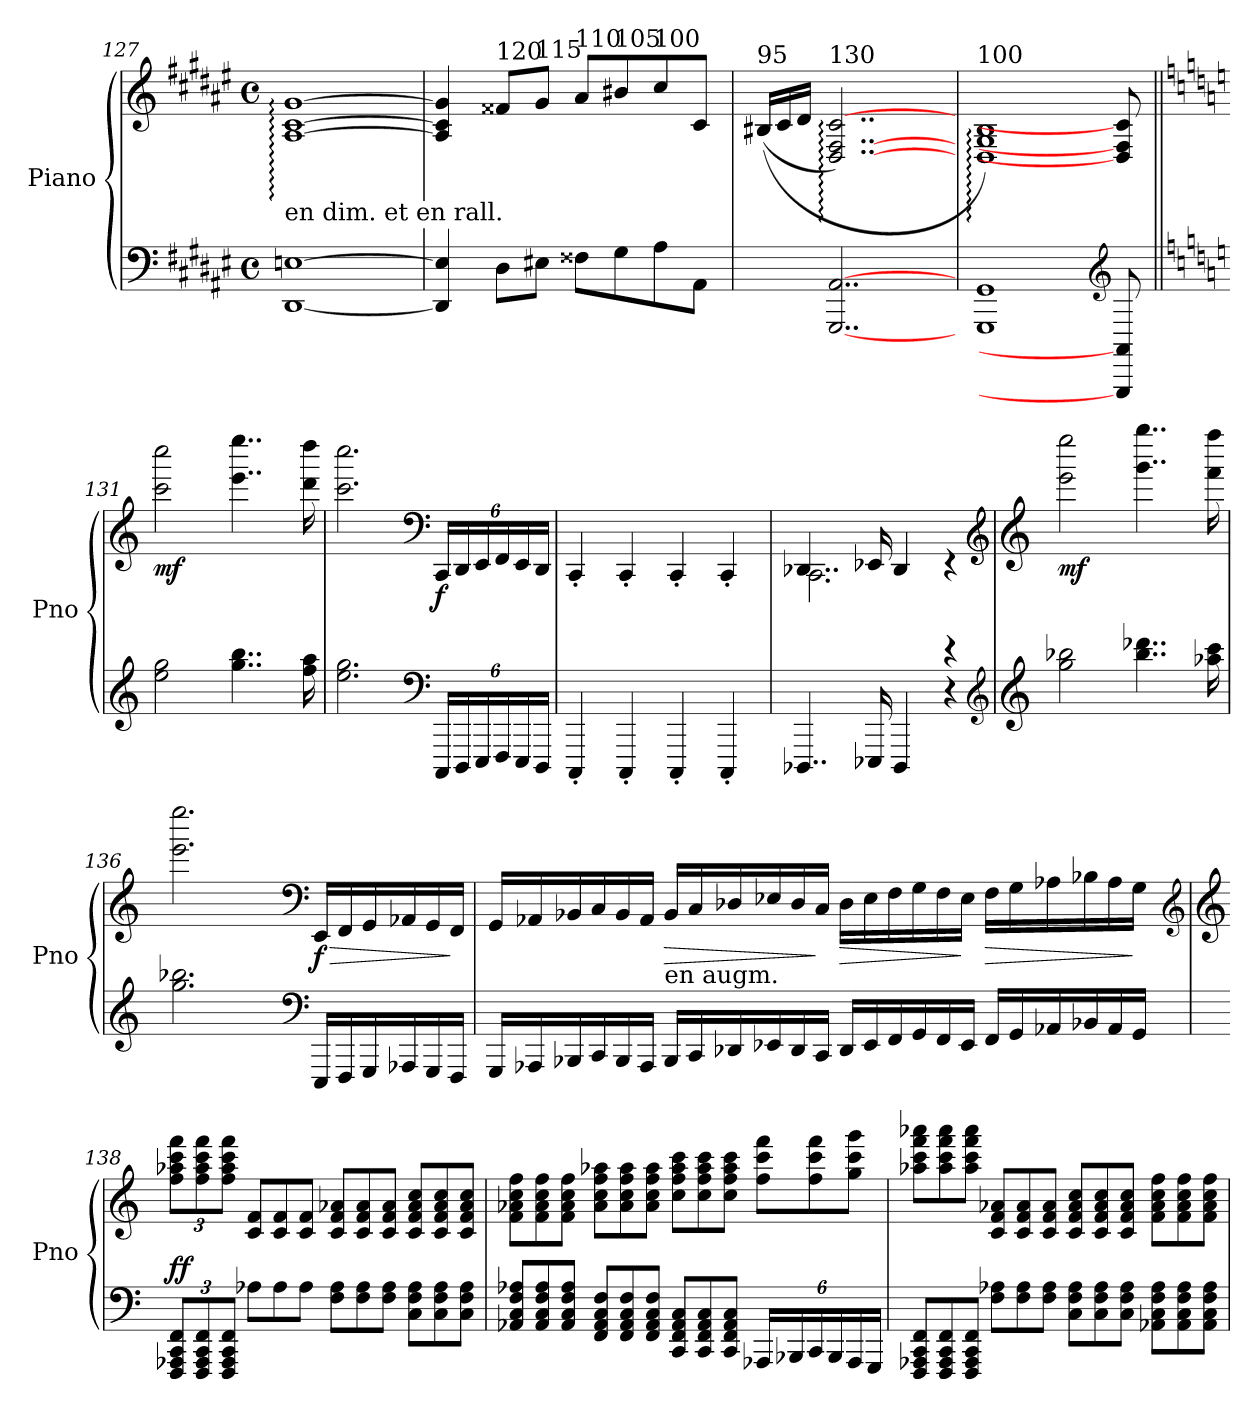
**kern	**kern	**dynam
*part1	*part1	*part1
*staff2	*staff1	*staff1/2
*I"Piano	*	*
*I'Pno	*	*
*clefF4	*clefG2	*
*k[f#c#g#d#a#e#]	*k[f#c#g#d#a#e#]	*
*F#:	*F#:	*
*M4/4	*M4/4	*
*met(c)	*met(c)	*
=127	=127	=127
*	*^	*
!	!LO:TX:b:t=en dim. et en rall.	!	!
[1DD# [1En	[1A# [1c# [1g#	1DD#yy: 1Enyy: 1A#yy: 1c#yy: 1g#yy:	.
*	*v	*v	*
=128	=128	=128
4DD#/] 4E/]	4A#/] 4c#/] 4g#/]	.
!	!LO:TX:a:t=120	!
8D#\L	8f##X/L	.
!	!LO:TX:a:t=115	!
8E#X\J	8g#/J	.
!	!LO:TX:a:t=110	!
8F##X\L	8a#/L	.
!	!LO:TX:a:t=105	!
8G#\	8b#X/	.
!	!LO:TX:a:t=100	!
8A#\	8cc#/	.
8AA#\J	8c#/J	.
!!LO:PB:g=z
=129	=129	=129
*	*Xtuplet	*
*	*^	*
!	!LO:TX:a:t=95	!	!
8ryy	((24B#X/LL	8ryy	.
.	24c#/	.	.
.	24d#/JJ	.	.
!	!LO:TX:a:t=130	!	!
[2..GGG# [2..AA#	[2..D# [2..F# [2..c#)	[2..GGG#yy: [2..AA#yy: [2..D#yy: [2..F##Xyy: [2..c#yy:	.
!!LO:PB:g=z	!!
=130	=130	=130	=130
!	!LO:TX:a:t=100	!	!
1GGG# 1GG#	1D# 1G# 1B)	1GGG#yy: 1GG#yy: 1D#yy: 1G#yy: 1B#Xyy:	.
*clefG2	*	*	*
8GGG#] 8AA#]	8D#] 8F#] 8c#]	8GGG#yy] 8AA#yy] 8D#yy] 8F##yy] 8c#yy]	.
*	*v	*v	*
=131||	=131||	=131||
*k[]	*k[]	*
*C:	*C:	*
*	*^	*
!	!LO:TX:a:t=en mesure	!	!
!	!	!	!LO:DY:b
*	*v	*v	*
2ee\ 2gg\	2ccc\ 2cccc\	mf
4..gg\ 4..bb\	4..eee\ 4..eeee\	.
16ff\ 16aa\	16ddd\ 16dddd\	.
=132	=132	=132
2.ee\ 2.gg\	2.ccc\ 2.cccc\	.
*clefF4	*clefF4	*
*Xbrackettup	*tuplet	*
*	*Xbrackettup	*
!	!	!LO:DY:b
24CCC/LL	24CC/LL	f
24DDD/	24DD/	.
24EEE/	24EE/	.
24FFF/	24FF/	.
24EEE/	24EE/	.
24DDD/JJ	24DD/JJ	.
=133	=133	=133
4CCC'/	4CC'/	.
4CCC'/	4CC'/	.
4CCC'/	4CC'/	.
4CCC'/	4CC'/	.
!!LO:PB:g=z
=134	=134	=134
*	*^	*
4..DDD-X/	4..DD-X/	2.CC\	.
16EEE-X/	16EE-X/	.	.
4DDD-/	4DD-/	.	.
4r	4rEE	4rBBBBB	.
*	*v	*v	*
*clefG2	*clefG2	*
!!LO:PB:g=z
=135	=135	=135
*clefG2	*clefG2	*
*	*^	*
!	!	!	!LO:DY:b
*	*v	*v	*
2gg\ 2bb-X\	2eee\ 2eeee\	mf
4..bb-\ 4..ddd-X\	4..ggg\ 4..gggg\	.
16aa-X\ 16ccc\	16fff\ 16ffff\	.
=136	=136	=136
2.gg\ 2.bb-X\	2.eee\ 2.eeee\	.
*clefF4	*clefF4	*
*Xtuplet	*Xtuplet	*
!	!	!LO:HP:b
!	!	!LO:DY:n=1:b
24EEE/LL	24EE/LL	> f
24FFF/	24FF/	.
24GGG/	24GG/	.
24AAA-X/	24AA-X/	.
24GGG/	24GG/	.
24FFF/JJ	24FF/JJ	]
=137	=137	=137
24GGG/LL	24GG/LL	.
24AAA-X/	24AA-X/	.
24BBB-X/	24BB-X/	.
24CC/	24C/	.
24BBB-/	24BB-/	.
24AAA-/JJ	24AA-/JJ	.
!LO:TX:a:t=en augm.	!	!
!	!	!LO:HP:b
24BBB-/LL	24BB-/LL	>
24CC/	24C/	.
24DD-X/	24D-X/	.
24EE-X/	24E-X/	.
24DD-/	24D-/	.
24CC/JJ	24C/JJ	]
!	!	!LO:HP:b
24DD-/LL	24D-\LL	>
24EE-/	24E-\	.
24FF/	24F\	.
24GG/	24G\	.
24FF/	24F\	.
24EE-/JJ	24E-\JJ	]
!	!	!LO:HP:b
24FF/LL	24F\LL	>
24GG/	24G\	.
24AA-X/	24A-X\	.
24BB-X/	24B-X\	.
24AA-/	24A-\	.
24GG/JJ	24G\JJ	]
*	*clefG2	*
!!LO:LB:g=z
=138	=138	=138
*	*clefG2	*
*tuplet	*tuplet	*
!	!	!LO:DY:a=2
12FFF/ 12AAA-X/ 12CC/ 12FF/L	12ff\ 12aa-X\ 12ccc\ 12fff\L	ff
12FFF/ 12AAA-/ 12CC/ 12FF/	12ff\ 12aa-\ 12ccc\ 12fff\	.
12FFF/ 12AAA-/ 12CC/ 12FF/J	12ff\ 12aa-\ 12ccc\ 12fff\J	.
*Xtuplet	*Xtuplet	*
12A-X\L	12c/ 12f/L	.
12A-\	12c/ 12f/	.
12A-\J	12c/ 12f/J	.
12F\ 12A-\L	12c/ 12f/ 12a-X/L	.
12F\ 12A-\	12c/ 12f/ 12a-/	.
12F\ 12A-\J	12c/ 12f/ 12a-/J	.
12C\ 12F\ 12A-\L	12c/ 12f/ 12a-/ 12cc/L	.
12C\ 12F\ 12A-\	12c/ 12f/ 12a-/ 12cc/	.
12C\ 12F\ 12A-\J	12c/ 12f/ 12a-/ 12cc/J	.
=139	=139	=139
12AA-X/ 12C/ 12F/ 12A-X/L	12f\ 12a-X\ 12cc\ 12ff\L	.
12AA-/ 12C/ 12F/ 12A-/	12f\ 12a-\ 12cc\ 12ff\	.
12AA-/ 12C/ 12F/ 12A-/J	12f\ 12a-\ 12cc\ 12ff\J	.
12FF/ 12AA-/ 12C/ 12F/L	12a-\ 12cc\ 12ff\ 12aa-X\L	.
12FF/ 12AA-/ 12C/ 12F/	12a-\ 12cc\ 12ff\ 12aa-\	.
12FF/ 12AA-/ 12C/ 12F/J	12a-\ 12cc\ 12ff\ 12aa-\J	.
12CC/ 12FF/ 12AA-/ 12C/L	12cc\ 12ff\ 12aa-\ 12ccc\L	.
12CC/ 12FF/ 12AA-/ 12C/	12cc\ 12ff\ 12aa-\ 12ccc\	.
12CC/ 12FF/ 12AA-/ 12C/J	12cc\ 12ff\ 12aa-\ 12ccc\J	.
*tuplet	*	*
24AAA-X/LL	12ff\ 12ccc\ 12fff\L	.
24BBB-X/	.	.
24CC/	12ff\ 12ccc\ 12fff\	.
24BBB-/	.	.
24AAA-/	12gg\ 12ccc\ 12ggg\J	.
24GGG/JJ	.	.
=140	=140	=140
*Xtuplet	*	*
12FFF/ 12AAA-X/ 12CC/ 12FF/L	12aa-X\ 12ccc\ 12fff\ 12aaa-X\L	.
12FFF/ 12AAA-/ 12CC/ 12FF/	12aa-\ 12ccc\ 12fff\ 12aaa-\	.
12FFF/ 12AAA-/ 12CC/ 12FF/J	12aa-\ 12ccc\ 12fff\ 12aaa-\J	.
12F\ 12A-X\L	12c/ 12f/ 12a-X/L	.
12F\ 12A-\	12c/ 12f/ 12a-/	.
12F\ 12A-\J	12c/ 12f/ 12a-/J	.
12C\ 12F\ 12A-\L	12c/ 12f/ 12a-/ 12cc/L	.
12C\ 12F\ 12A-\	12c/ 12f/ 12a-/ 12cc/	.
12C\ 12F\ 12A-\J	12c/ 12f/ 12a-/ 12cc/J	.
12AA-X\ 12C\ 12F\ 12A-\L	12f\ 12a-\ 12cc\ 12ff\L	.
12AA-\ 12C\ 12F\ 12A-\	12f\ 12a-\ 12cc\ 12ff\	.
12AA-\ 12C\ 12F\ 12A-\J	12f\ 12a-\ 12cc\ 12ff\J	.
=	=	=
*-	*-	*-
